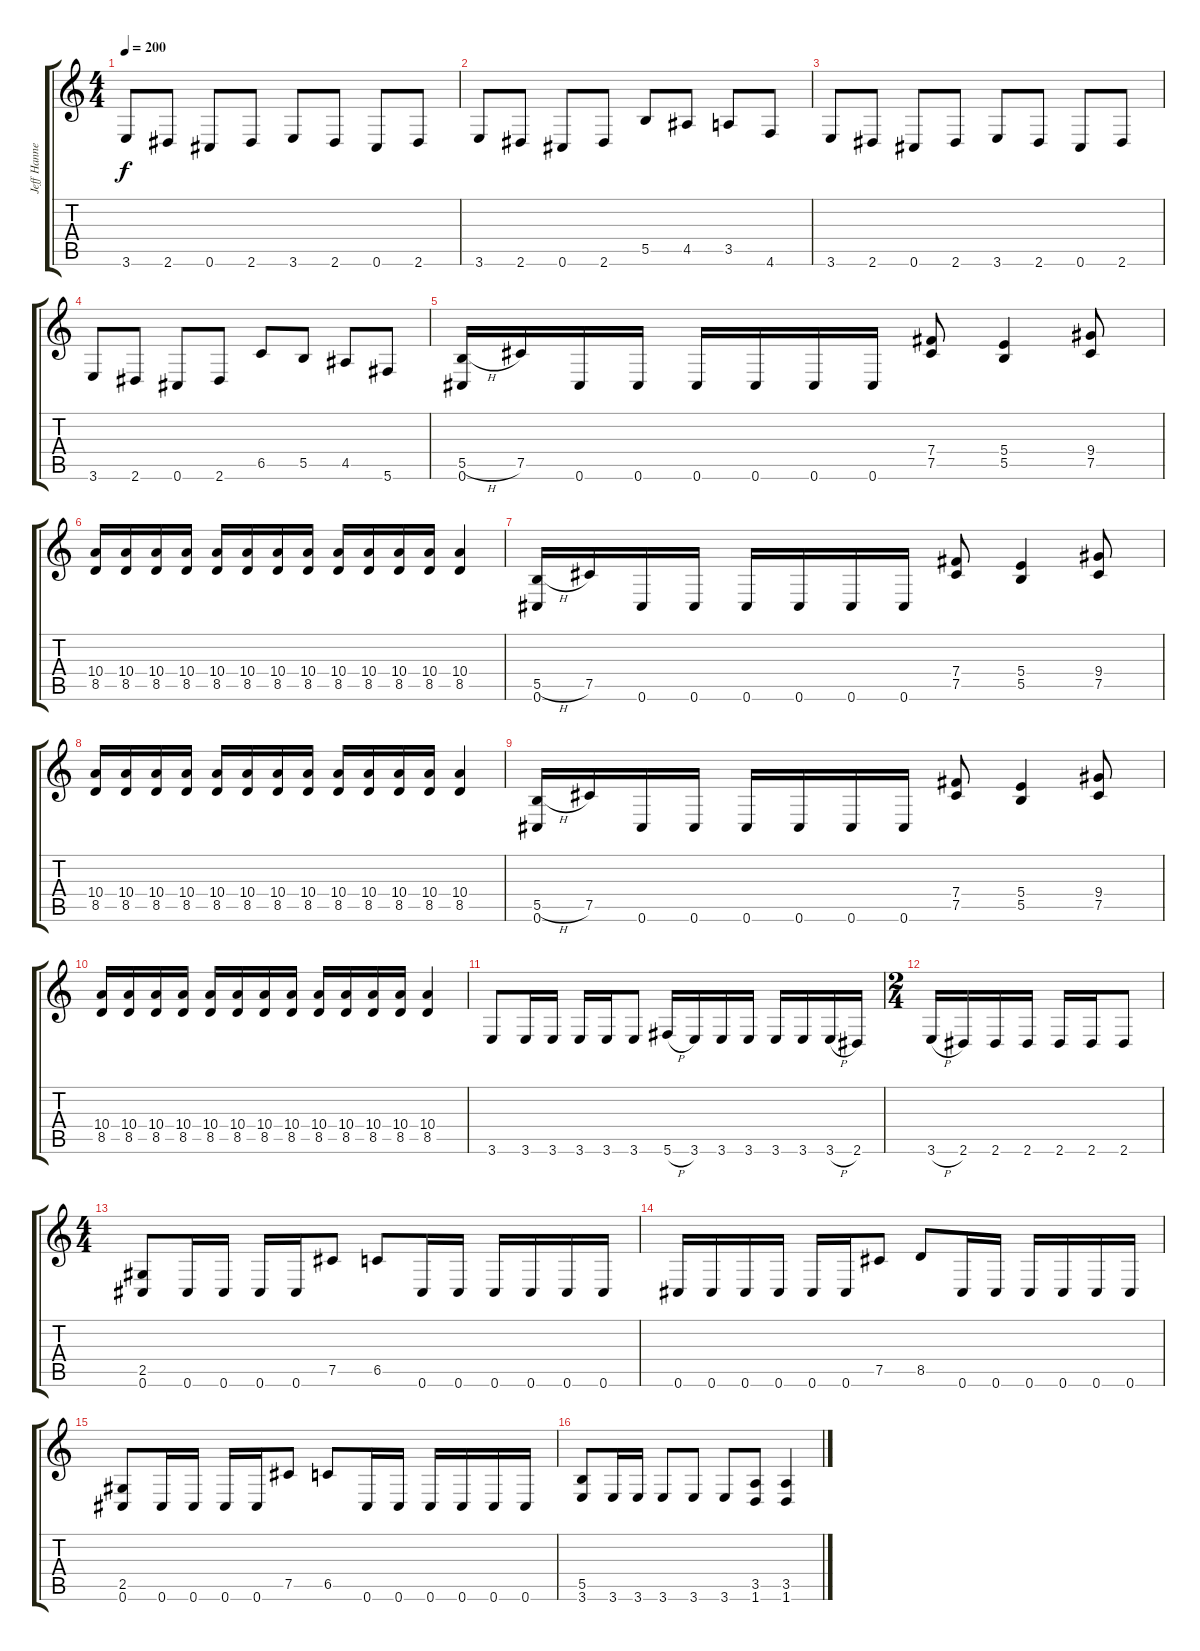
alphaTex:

\track ("Jeff Hanneman" "Jeff Hanne") {instrument distortionguitar}
\staff {score tabs}
\tuning (Db4 Ab3 E3 B2 Gb2 Db2) {hide}
\ts (4 4)
\tempo 200
\clef g2
\ks c
3.6.8{dy f} 2.6.8 0.6.8 2.6.8 3.6.8 2.6.8 0.6.8 2.6.8 |
3.6.8 2.6.8 0.6.8 2.6.8 5.5.8 4.5.8 3.5.8 4.6.8 |
3.6.8 2.6.8 0.6.8 2.6.8 3.6.8 2.6.8 0.6.8 2.6.8 |
3.6.8 2.6.8 0.6.8 2.6.8 6.5.8 5.5.8 4.5.8 5.6.8 |
(5.5{h} 0.6).16 7.5.16 0.6.16 0.6.16 0.6.16 0.6.16 0.6.16 0.6.16 (7.4 7.5).8 (5.4 5.5).4 (9.4 7.5).8 |
(10.4 8.5).16 (10.4 8.5).16 (10.4 8.5).16 (10.4 8.5).16 (10.4 8.5).16 (10.4 8.5).16 (10.4 8.5).16 (10.4 8.5).16 (10.4 8.5).16 (10.4 8.5).16 (10.4 8.5).16 (10.4 8.5).16 (10.4 8.5).4 |
(5.5{h} 0.6).16 7.5.16 0.6.16 0.6.16 0.6.16 0.6.16 0.6.16 0.6.16 (7.4 7.5).8 (5.4 5.5).4 (9.4 7.5).8 |
(10.4 8.5).16 (10.4 8.5).16 (10.4 8.5).16 (10.4 8.5).16 (10.4 8.5).16 (10.4 8.5).16 (10.4 8.5).16 (10.4 8.5).16 (10.4 8.5).16 (10.4 8.5).16 (10.4 8.5).16 (10.4 8.5).16 (10.4 8.5).4 |
(5.5{h} 0.6).16 7.5.16 0.6.16 0.6.16 0.6.16 0.6.16 0.6.16 0.6.16 (7.4 7.5).8 (5.4 5.5).4 (9.4 7.5).8 |
(10.4 8.5).16 (10.4 8.5).16 (10.4 8.5).16 (10.4 8.5).16 (10.4 8.5).16 (10.4 8.5).16 (10.4 8.5).16 (10.4 8.5).16 (10.4 8.5).16 (10.4 8.5).16 (10.4 8.5).16 (10.4 8.5).16 (10.4 8.5).4 |
3.6.8 3.6.16 3.6.16 3.6.16 3.6.16 3.6.8 5.6{h}.16 3.6.16 3.6.16 3.6.16 3.6.16 3.6.16 3.6{h}.16 2.6.16 |
\ts (2 4)
3.6{h}.16 2.6.16 2.6.16 2.6.16 2.6.16 2.6.16 2.6.8 |
\ts (4 4)
(2.5 0.6).8 0.6.16 0.6.16 0.6.16 0.6.16 7.5.8 6.5.8 0.6.16 0.6.16 0.6.16 0.6.16 0.6.16 0.6.16 |
0.6.16 0.6.16 0.6.16 0.6.16 0.6.16 0.6.16 7.5.8 8.5.8 0.6.16 0.6.16 0.6.16 0.6.16 0.6.16 0.6.16 |
(2.5 0.6).8 0.6.16 0.6.16 0.6.16 0.6.16 7.5.8 6.5.8 0.6.16 0.6.16 0.6.16 0.6.16 0.6.16 0.6.16 |
(5.5 3.6).8 3.6.16 3.6.16 3.6.8 3.6.8 3.6.8 (3.5 1.6).8 (3.5 1.6).4
